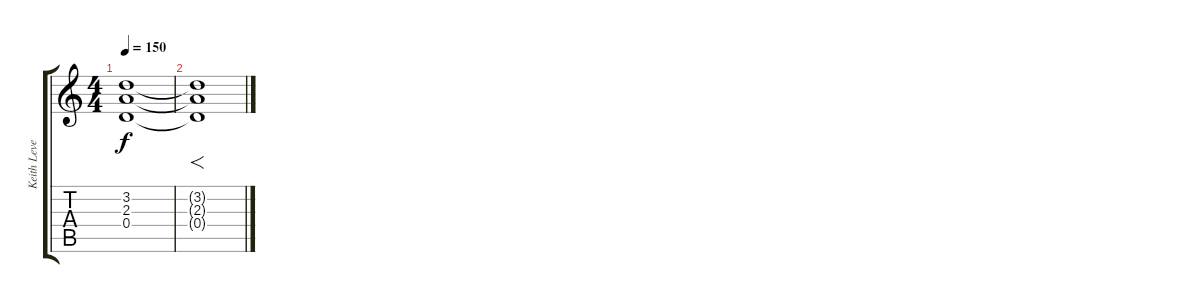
\track ("Keith Levene" "Keith Leve") {instrument distortionguitar}
\staff {score tabs}
\tuning (E4 B3 G3 D3 A2 E2) {hide}
\ts (4 4)
\tempo 150
\clef g2
\ks c
(3.2{t} 2.3{t} 0.4{t}).1{dy f} |
(3.2{t} 2.3{t} 0.4{t}).1{f}
